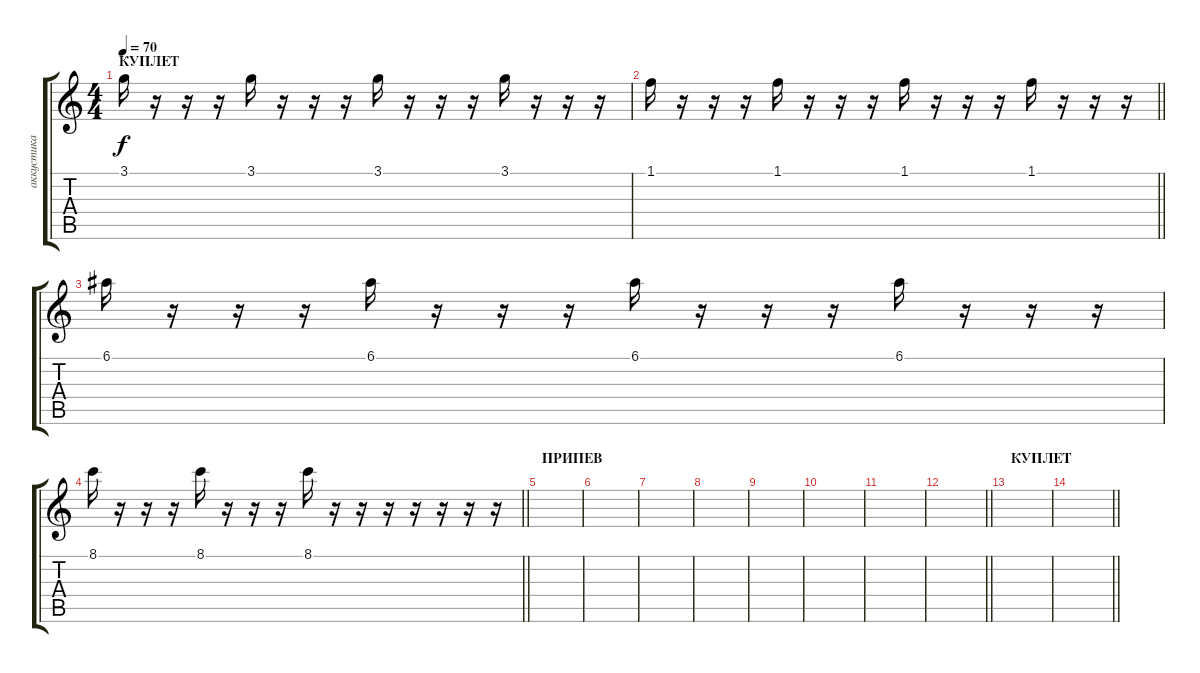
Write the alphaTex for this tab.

\track ("аккустика" "аккустика") {instrument acousticguitarsteel}
\staff {score tabs}
\tuning (E4 B3 G3 D3 A2 E2) {hide}
\ts (4 4)
\section ("" "КУПЛЕТ")
\tempo 70
\clef g2
\ks c
3.1.16{dy f} r.16 r.16 r.16 3.1.16 r.16 r.16 r.16 3.1.16 r.16 r.16 r.16 3.1.16 r.16 r.16 r.16 |
\barLineRight lightlight
1.1.16 r.16 r.16 r.16 1.1.16 r.16 r.16 r.16 1.1.16 r.16 r.16 r.16 1.1.16 r.16 r.16 r.16 |
6.1.16 r.16 r.16 r.16 6.1.16 r.16 r.16 r.16 6.1.16 r.16 r.16 r.16 6.1.16 r.16 r.16 r.16 |
\barLineRight lightlight
8.1.16 r.16 r.16 r.16 8.1.16 r.16 r.16 r.16 8.1.16 r.16 r.16 r.16 r.16 r.16 r.16 r.16 |
\section ("" "ПРИПЕВ")
|
|
|
|
|
|
|
\barLineRight lightlight
|
\section ("" "КУПЛЕТ")
|
\barLineRight lightlight
